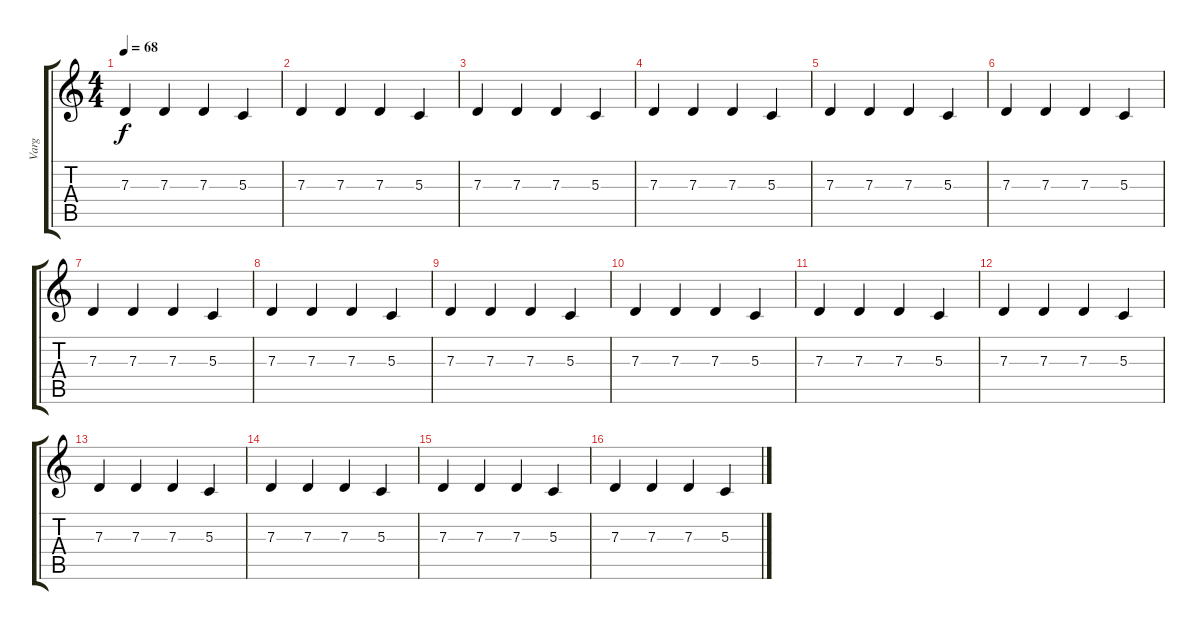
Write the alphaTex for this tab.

\track ("Varg" "Varg") {instrument acousticgrandpiano}
\staff {score tabs}
\tuning (E4 B3 G3 D3 A2 E2) {hide}
\ts (4 4)
\tempo 68
\clef g2
\ks c
7.3.4{dy f} 7.3.4 7.3.4 5.3.4 |
7.3.4 7.3.4 7.3.4 5.3.4 |
7.3.4 7.3.4 7.3.4 5.3.4 |
7.3.4 7.3.4 7.3.4 5.3.4 |
7.3.4 7.3.4 7.3.4 5.3.4 |
7.3.4 7.3.4 7.3.4 5.3.4 |
7.3.4 7.3.4 7.3.4 5.3.4 |
7.3.4 7.3.4 7.3.4 5.3.4 |
7.3.4 7.3.4 7.3.4 5.3.4 |
7.3.4 7.3.4 7.3.4 5.3.4 |
7.3.4 7.3.4 7.3.4 5.3.4 |
7.3.4 7.3.4 7.3.4 5.3.4 |
7.3.4 7.3.4 7.3.4 5.3.4 |
7.3.4 7.3.4 7.3.4 5.3.4 |
7.3.4 7.3.4 7.3.4 5.3.4 |
7.3.4 7.3.4 7.3.4 5.3.4
